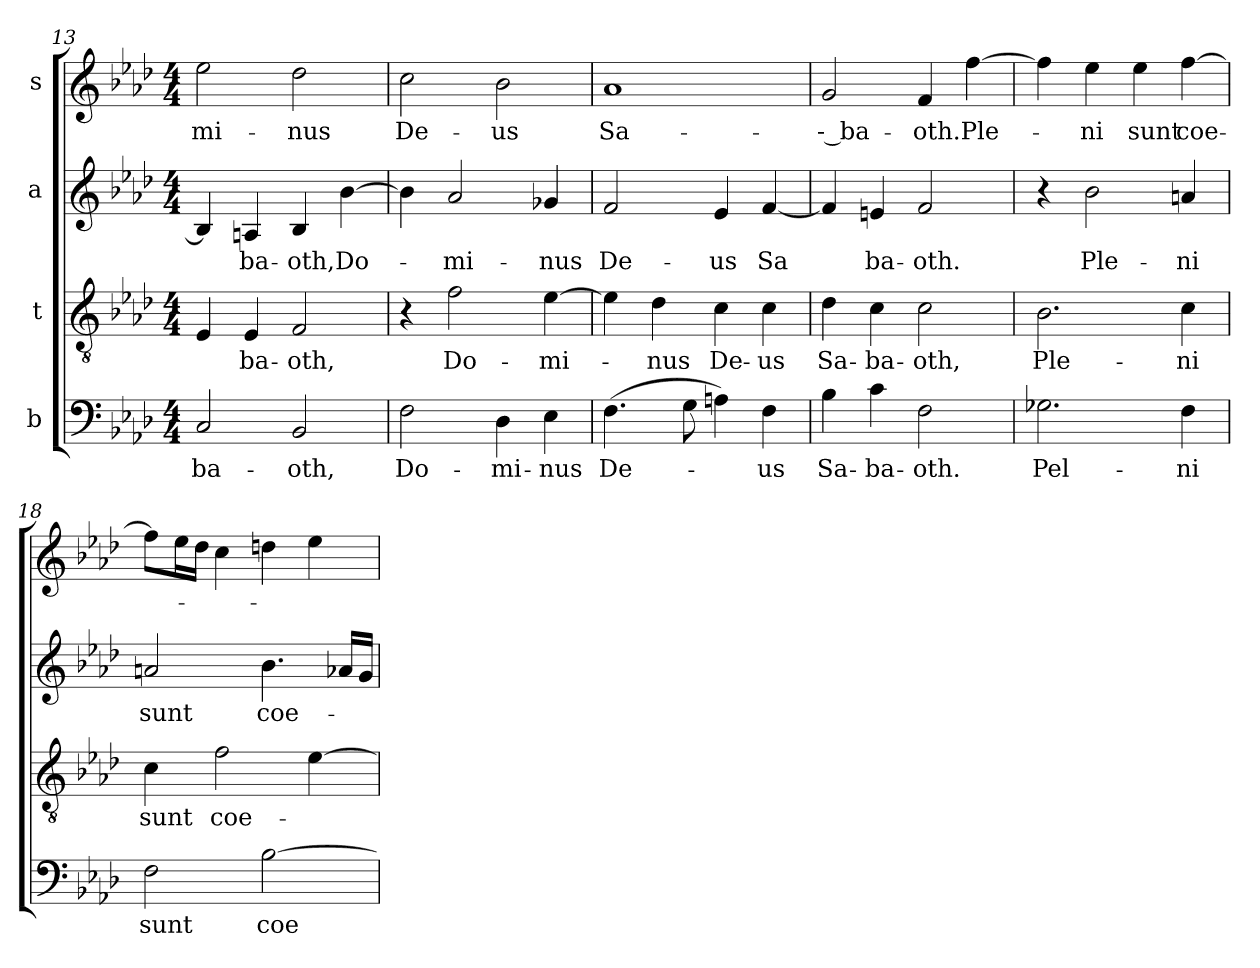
**kern	**text	**kern	**text	**kern	**text	**kern	**text
*part4	*part4	*part3	*part3	*part2	*part2	*part1	*part1
*staff4	*staff4	*staff3	*staff3	*staff2	*staff2	*staff1	*staff1
*I"b	*	*I"t	*	*I"a	*	*I"s	*
*clefF4	*	*clefGv2	*	*clefG2	*	*clefG2	*
*	*	*ITrd7c12	*	*	*	*	*
*k[b-e-a-d-]	*	*k[b-e-a-d-]	*	*k[b-e-a-d-]	*	*k[b-e-a-d-]	*
*f:	*	*f:	*	*f:	*	*f:	*
*M4/4	*	*M4/4	*	*M4/4	*	*M4/4	*
=13	=13	=13	=13	=13	=13	=13	=13
!	!LO:LY:b:color=#000000	!	!	!	!	!	!
!	!	!	!	!	!	!	!LO:LY:b:color=#000000
2Ci/	-ba-	4EE-i/	.	4B-i/]	.	2ee-i\	-mi-
!	!	!	!LO:LY:b:color=#000000	!	!	!	!
!	!	!	!	!	!LO:LY:b:color=#000000	!	!
.	.	4EE-i/	-ba-	4Ani/	-ba-	.	.
!	!LO:LY:b:color=#000000	!	!	!	!	!	!
!	!	!	!LO:LY:b:color=#000000	!	!	!	!
!	!	!	!	!	!LO:LY:b:color=#000000	!	!
!	!	!	!	!	!	!	!LO:LY:b:color=#000000
2BB-i/	-oth,	2FFi/	-oth,	4B-i/	-oth,	2dd-i\	-nus
!	!	!	!	!	!LO:LY:b:color=#000000	!	!
.	.	.	.	[4b-i\	Do-	.	.
=14	=14	=14	=14	=14	=14	=14	=14
!	!LO:LY:b:color=#000000	!	!	!	!	!	!
!	!	!	!	!	!	!	!LO:LY:b:color=#000000
2Fi\	Do-	4r	.	4b-i\]	.	2cci\	De-
!	!	!	!LO:LY:b:color=#000000	!	!	!	!
!	!	!	!	!	!LO:LY:b:color=#000000	!	!
.	.	2Fi\	Do-	2a-i/	-mi-	.	.
!	!LO:LY:b:color=#000000	!	!	!	!	!	!
!	!	!	!	!	!	!	!LO:LY:b:color=#000000
4D-i\	-mi-	.	.	.	.	2b-i\	-us
!	!LO:LY:b:color=#000000	!	!	!	!	!	!
!	!	!	!LO:LY:b:color=#000000	!	!	!	!
!	!	!	!	!	!LO:LY:b:color=#000000	!	!
4E-i\	-nus	[4E-i\	-mi-	4g-Xi/	-nus	.	.
=15	=15	=15	=15	=15	=15	=15	=15
!	!LO:LY:b:color=#000000	!	!	!	!	!	!
!	!	!	!	!	!LO:LY:b:color=#000000	!	!
!	!	!	!	!	!	!	!LO:LY:b:color=#000000
(4.Fi\	De-	4E-i\]	.	2fi/	De-	1a-i	Sa-
!	!	!	!LO:LY:b:color=#000000	!	!	!	!
.	.	4D-i\	-nus	.	.	.	.
8Gi\	.	.	.	.	.	.	.
!	!	!	!LO:LY:b:color=#000000	!	!	!	!
!	!	!	!	!	!LO:LY:b:color=#000000	!	!
4Ani\)	.	4Ci\	De-	4e-i/	-us	.	.
!	!LO:LY:b:color=#000000	!	!	!	!	!	!
!	!	!	!LO:LY:b:color=#000000	!	!	!	!
!	!	!	!	!	!LO:LY:b:color=#000000	!	!
4Fi\	-us	4Ci\	-us	[4fi/	Sa -	.	.
!!LO:LB:g=z
=16	=16	=16	=16	=16	=16	=16	=16
!	!LO:LY:b:color=#000000	!	!	!	!	!	!
!	!	!	!LO:LY:b:color=#000000	!	!	!	!
!	!	!	!	!	!LO:LY:b:color=#000000	!	!
!	!	!	!	!	!	!	!LO:LY:b:color=#000000
4B-i\	Sa-	4D-i\	Sa-	4fi/]	-	2gi/	-- ba-
!	!LO:LY:b:color=#000000	!	!	!	!	!	!
!	!	!	!LO:LY:b:color=#000000	!	!	!	!
!	!	!	!	!	!LO:LY:b:color=#000000	!	!
4ci\	-ba-	4Ci\	-ba-	4eni/	ba-	.	.
!	!LO:LY:b:color=#000000	!	!	!	!	!	!
!	!	!	!LO:LY:b:color=#000000	!	!	!	!
!	!	!	!	!	!LO:LY:b:color=#000000	!	!
!	!	!	!	!	!	!	!LO:LY:b:color=#000000
2Fi\	-oth.	2Ci\	-oth,	2fi/	-oth.	4fi/	-oth.
!	!	!	!	!	!	!	!LO:LY:b:color=#000000
.	.	.	.	.	.	[4ffi\	Ple-
=17	=17	=17	=17	=17	=17	=17	=17
!	!LO:LY:b:color=#000000	!	!	!	!	!	!
!	!	!	!LO:LY:b:color=#000000	!	!	!	!
2.G-Xi\	Pel-	2.BB-i\	Ple-	4r	.	4ffi\]	.
!	!	!	!	!	!LO:LY:b:color=#000000	!	!
!	!	!	!	!	!	!	!LO:LY:b:color=#000000
.	.	.	.	2b-i\	Ple-	4ee-i\	-ni
!	!	!	!	!	!	!	!LO:LY:b:color=#000000
.	.	.	.	.	.	4ee-i\	sunt
!	!LO:LY:b:color=#000000	!	!	!	!	!	!
!	!	!	!LO:LY:b:color=#000000	!	!	!	!
!	!	!	!	!	!LO:LY:b:color=#000000	!	!
!	!	!	!	!	!	!	!LO:LY:b:color=#000000
4Fi\	-ni	4Ci\	-ni	4ani/	-ni	[4ffi\	coe-
=18	=18	=18	=18	=18	=18	=18	=18
!	!LO:LY:b:color=#000000	!	!	!	!	!	!
!	!	!	!LO:LY:b:color=#000000	!	!	!	!
!	!	!	!	!	!LO:LY:b:color=#000000	!	!
2Fi\	sunt	4Ci\	sunt	2ani/	sunt	8ffi\L]	.
.	.	.	.	.	.	16ee-i\L	.
.	.	.	.	.	.	16dd-i\JJ	.
!	!	!	!LO:LY:b:color=#000000	!	!	!	!
.	.	2Fi\	coe-	.	.	4cci\	.
!	!LO:LY:b:color=#000000	!	!	!	!	!	!
!	!	!	!	!	!LO:LY:b:color=#000000	!	!
[2B-i\	coe-	.	.	4.b-i\	coe-	4ddni\	.
.	.	[4E-i\	.	.	.	4ee-i\	.
.	.	.	.	16a-Xi/LL	.	.	.
.	.	.	.	16gi/JJ	.	.	.
=	=	=	=	=	=	=	=
*-	*-	*-	*-	*-	*-	*-	*-
